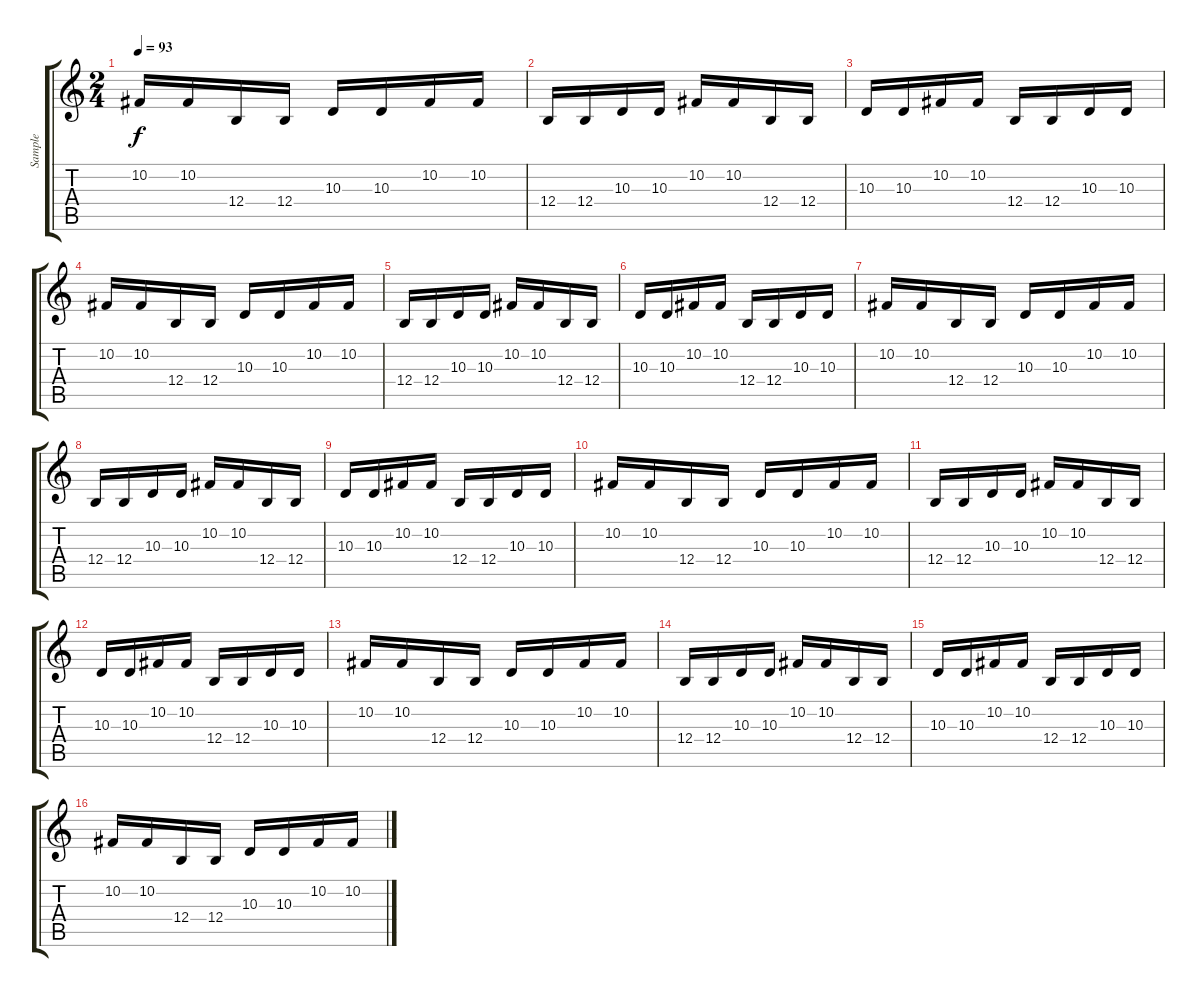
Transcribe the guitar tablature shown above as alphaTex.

\track ("Sample" "Sample") {instrument lead8bassandlead}
\staff {score tabs}
\tuning (Db4 Ab3 E3 B2 Gb2 B1) {hide}
\ts (2 4)
\tempo 93
\clef g2
\ks c
10.2.16{dy f} 10.2.16 12.4.16 12.4.16 10.3.16 10.3.16 10.2.16 10.2.16 |
12.4.16 12.4.16 10.3.16 10.3.16 10.2.16 10.2.16 12.4.16 12.4.16 |
10.3.16 10.3.16 10.2.16 10.2.16 12.4.16 12.4.16 10.3.16 10.3.16 |
10.2.16 10.2.16 12.4.16 12.4.16 10.3.16 10.3.16 10.2.16 10.2.16 |
12.4.16 12.4.16 10.3.16 10.3.16 10.2.16 10.2.16 12.4.16 12.4.16 |
10.3.16 10.3.16 10.2.16 10.2.16 12.4.16 12.4.16 10.3.16 10.3.16 |
10.2.16 10.2.16 12.4.16 12.4.16 10.3.16 10.3.16 10.2.16 10.2.16 |
12.4.16 12.4.16 10.3.16 10.3.16 10.2.16 10.2.16 12.4.16 12.4.16 |
10.3.16 10.3.16 10.2.16 10.2.16 12.4.16 12.4.16 10.3.16 10.3.16 |
10.2.16 10.2.16 12.4.16 12.4.16 10.3.16 10.3.16 10.2.16 10.2.16 |
12.4.16 12.4.16 10.3.16 10.3.16 10.2.16 10.2.16 12.4.16 12.4.16 |
10.3.16 10.3.16 10.2.16 10.2.16 12.4.16 12.4.16 10.3.16 10.3.16 |
10.2.16 10.2.16 12.4.16 12.4.16 10.3.16 10.3.16 10.2.16 10.2.16 |
12.4.16 12.4.16 10.3.16 10.3.16 10.2.16 10.2.16 12.4.16 12.4.16 |
10.3.16 10.3.16 10.2.16 10.2.16 12.4.16 12.4.16 10.3.16 10.3.16 |
10.2.16 10.2.16 12.4.16 12.4.16 10.3.16 10.3.16 10.2.16 10.2.16
